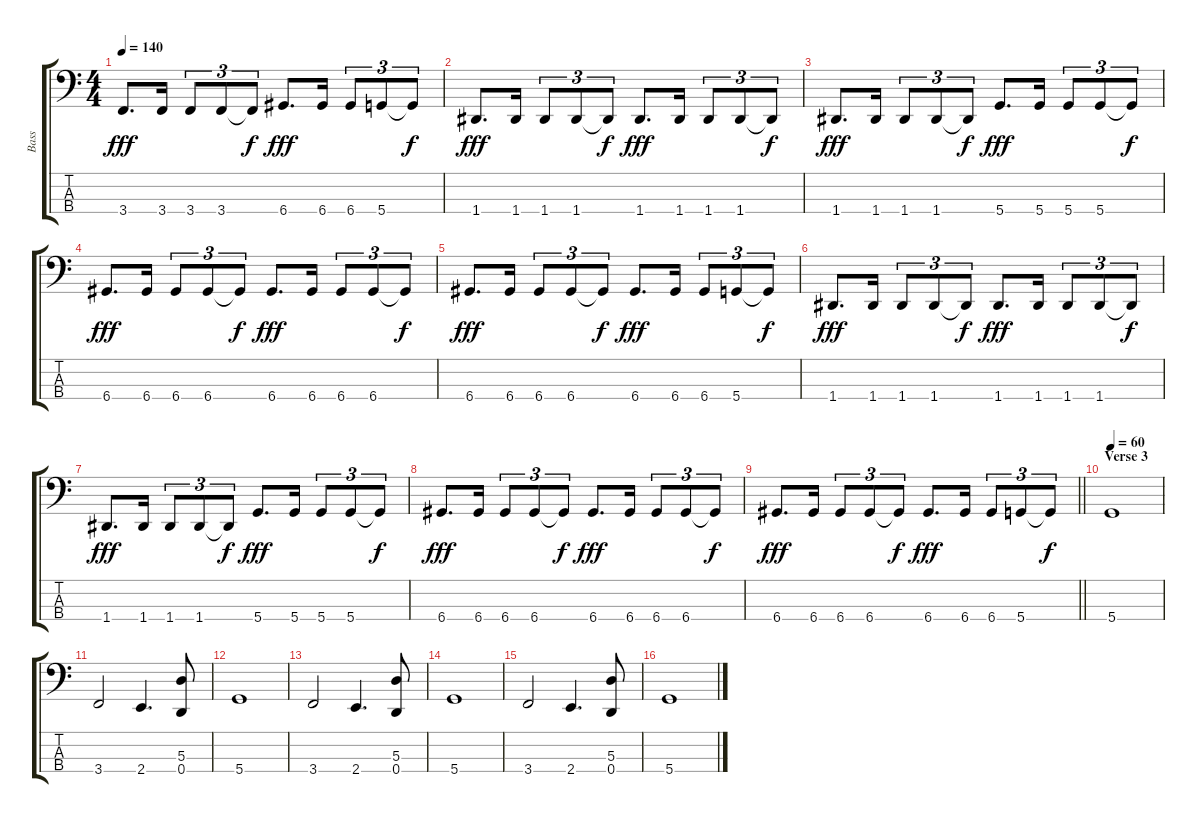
\track ("Bass" "Bass") {instrument electricbasspick}
\staff {score tabs}
\tuning (G2 D2 A1 D1) {hide}
\ts (4 4)
\tempo 140
\clef f4
\ks c
3.4.8{d dy fff} 3.4.16 3.4.8{tu (3 2)} 3.4.8{tu (3 2)} 3.4{t}.8{tu (3 2) dy f} 6.4.8{d dy fff} 6.4.16 6.4.8{tu (3 2)} 5.4.8{tu (3 2)} 5.4{t}.8{tu (3 2) dy f} |
1.4.8{d dy fff} 1.4.16 1.4.8{tu (3 2)} 1.4.8{tu (3 2)} 1.4{t}.8{tu (3 2) dy f} 1.4.8{d dy fff} 1.4.16 1.4.8{tu (3 2)} 1.4.8{tu (3 2)} 1.4{t}.8{tu (3 2) dy f} |
1.4.8{d dy fff} 1.4.16 1.4.8{tu (3 2)} 1.4.8{tu (3 2)} 1.4{t}.8{tu (3 2) dy f} 5.4.8{d dy fff} 5.4.16 5.4.8{tu (3 2)} 5.4.8{tu (3 2)} 5.4{t}.8{tu (3 2) dy f} |
6.4.8{d dy fff} 6.4.16 6.4.8{tu (3 2)} 6.4.8{tu (3 2)} 6.4{t}.8{tu (3 2) dy f} 6.4.8{d dy fff} 6.4.16 6.4.8{tu (3 2)} 6.4.8{tu (3 2)} 6.4{t}.8{tu (3 2) dy f} |
6.4.8{d dy fff} 6.4.16 6.4.8{tu (3 2)} 6.4.8{tu (3 2)} 6.4{t}.8{tu (3 2) dy f} 6.4.8{d dy fff} 6.4.16 6.4.8{tu (3 2)} 5.4.8{tu (3 2)} 5.4{t}.8{tu (3 2) dy f} |
1.4.8{d dy fff} 1.4.16 1.4.8{tu (3 2)} 1.4.8{tu (3 2)} 1.4{t}.8{tu (3 2) dy f} 1.4.8{d dy fff} 1.4.16 1.4.8{tu (3 2)} 1.4.8{tu (3 2)} 1.4{t}.8{tu (3 2) dy f} |
1.4.8{d dy fff} 1.4.16 1.4.8{tu (3 2)} 1.4.8{tu (3 2)} 1.4{t}.8{tu (3 2) dy f} 5.4.8{d dy fff} 5.4.16 5.4.8{tu (3 2)} 5.4.8{tu (3 2)} 5.4{t}.8{tu (3 2) dy f} |
6.4.8{d dy fff} 6.4.16 6.4.8{tu (3 2)} 6.4.8{tu (3 2)} 6.4{t}.8{tu (3 2) dy f} 6.4.8{d dy fff} 6.4.16 6.4.8{tu (3 2)} 6.4.8{tu (3 2)} 6.4{t}.8{tu (3 2) dy f} |
\barLineRight lightlight
6.4.8{d dy fff} 6.4.16 6.4.8{tu (3 2)} 6.4.8{tu (3 2)} 6.4{t}.8{tu (3 2) dy f} 6.4.8{d dy fff} 6.4.16 6.4.8{tu (3 2)} 5.4.8{tu (3 2)} 5.4{t}.8{tu (3 2) dy f} |
\section ("" "Verse 3")
\tempo 60
5.4.1 |
3.4.2 2.4.4{d} (5.3 0.4).8 |
5.4.1 |
3.4.2 2.4.4{d} (5.3 0.4).8 |
5.4.1 |
3.4.2 2.4.4{d} (5.3 0.4).8 |
5.4.1
